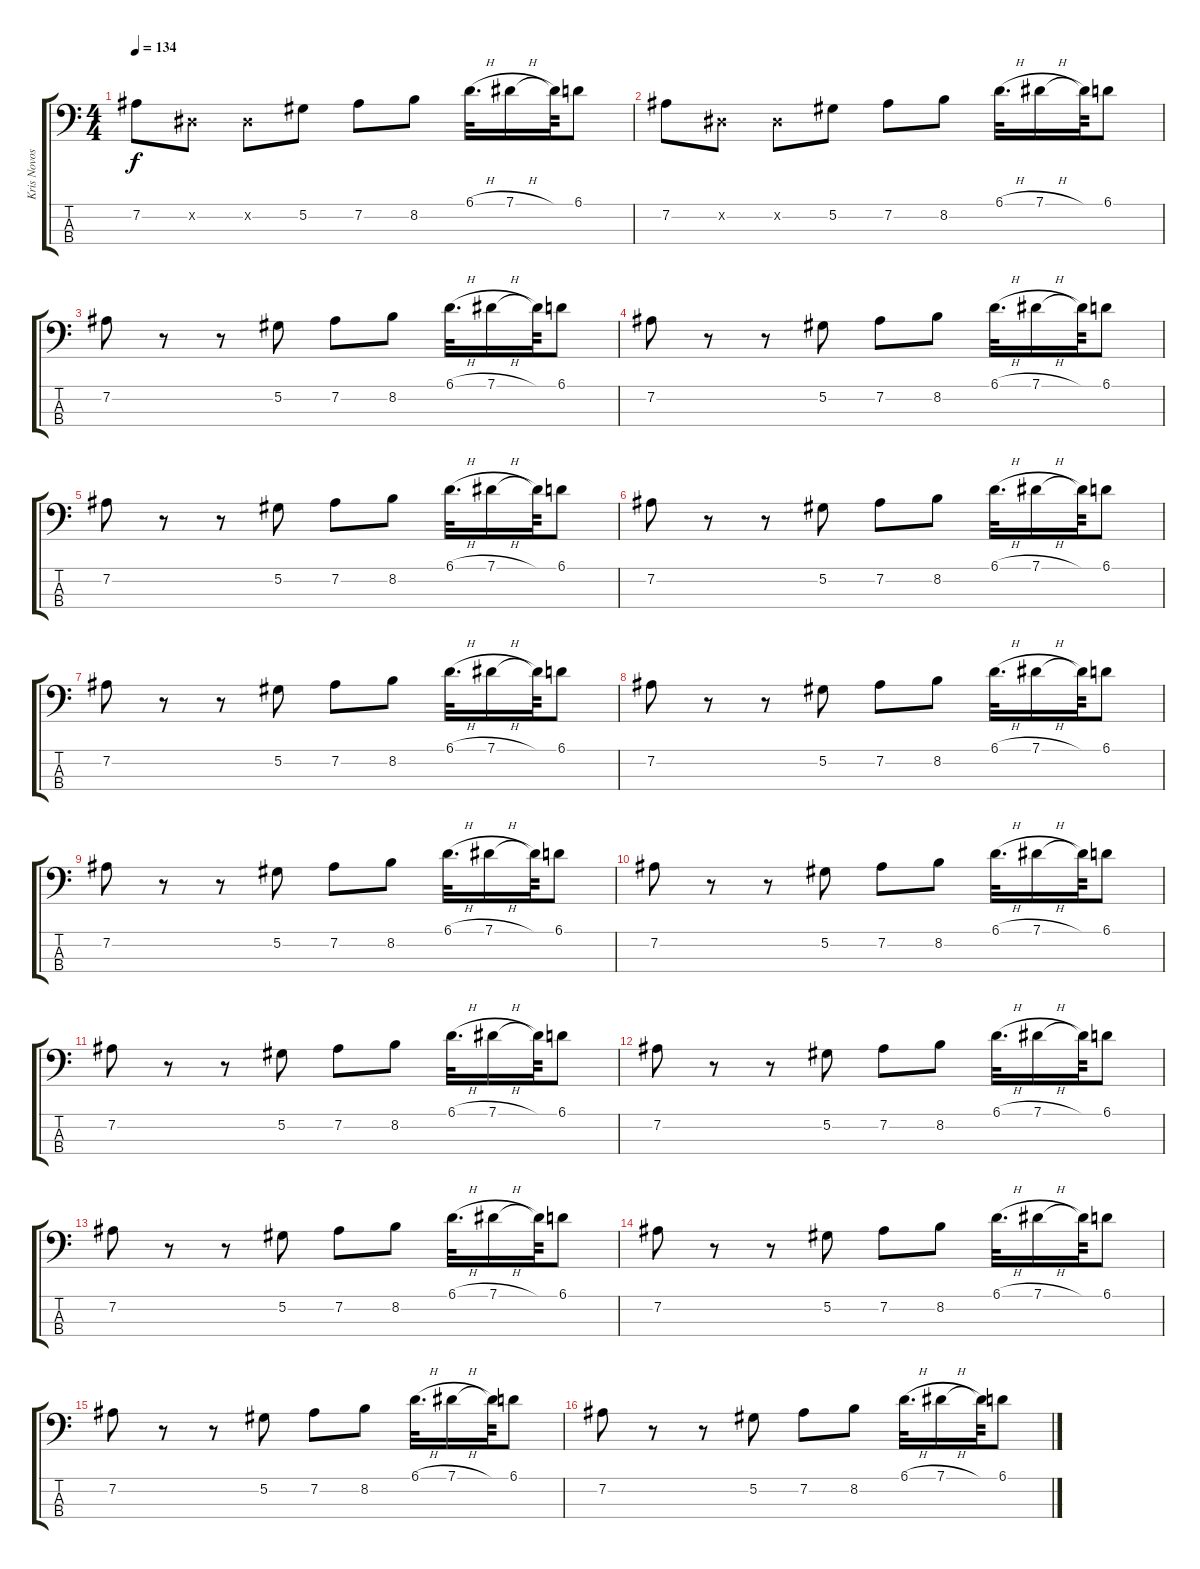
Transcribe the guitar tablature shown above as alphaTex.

\track ("Kris Novoselic" "Kris Novos") {instrument electricbassfinger}
\staff {score tabs}
\tuning (Ab2 Eb2 Bb1 F1) {hide}
\ts (4 4)
\tempo 134
\clef f4
\ks c
7.2.8{dy f instrument electricbassfinger} 0.2{x}.8 0.2{x}.8 5.2.8 7.2.8 8.2.8 6.1{h}.32{d} 7.1{h}.16 7.1{t}.64 6.1.8 |
7.2.8 0.2{x}.8 0.2{x}.8 5.2.8 7.2.8 8.2.8 6.1{h}.32{d} 7.1{h}.16 7.1{t}.64 6.1.8 |
7.2.8 r.8 r.8 5.2.8 7.2.8 8.2.8 6.1{h}.32{d} 7.1{h}.16 7.1{t}.64 6.1.8 |
7.2.8 r.8 r.8 5.2.8 7.2.8 8.2.8 6.1{h}.32{d} 7.1{h}.16 7.1{t}.64 6.1.8 |
7.2.8 r.8 r.8 5.2.8 7.2.8 8.2.8 6.1{h}.32{d} 7.1{h}.16 7.1{t}.64 6.1.8 |
7.2.8 r.8 r.8 5.2.8 7.2.8 8.2.8 6.1{h}.32{d} 7.1{h}.16 7.1{t}.64 6.1.8 |
7.2.8 r.8 r.8 5.2.8 7.2.8 8.2.8 6.1{h}.32{d} 7.1{h}.16 7.1{t}.64 6.1.8 |
7.2.8 r.8 r.8 5.2.8 7.2.8 8.2.8 6.1{h}.32{d} 7.1{h}.16 7.1{t}.64 6.1.8 |
7.2.8 r.8 r.8 5.2.8 7.2.8 8.2.8 6.1{h}.32{d} 7.1{h}.16 7.1{t}.64 6.1.8 |
7.2.8 r.8 r.8 5.2.8 7.2.8 8.2.8 6.1{h}.32{d} 7.1{h}.16 7.1{t}.64 6.1.8 |
7.2.8 r.8 r.8 5.2.8 7.2.8 8.2.8 6.1{h}.32{d} 7.1{h}.16 7.1{t}.64 6.1.8 |
7.2.8 r.8 r.8 5.2.8 7.2.8 8.2.8 6.1{h}.32{d} 7.1{h}.16 7.1{t}.64 6.1.8 |
7.2.8 r.8 r.8 5.2.8 7.2.8 8.2.8 6.1{h}.32{d} 7.1{h}.16 7.1{t}.64 6.1.8 |
7.2.8 r.8 r.8 5.2.8 7.2.8 8.2.8 6.1{h}.32{d} 7.1{h}.16 7.1{t}.64 6.1.8 |
7.2.8 r.8 r.8 5.2.8 7.2.8 8.2.8 6.1{h}.32{d} 7.1{h}.16 7.1{t}.64 6.1.8 |
7.2.8 r.8 r.8 5.2.8 7.2.8 8.2.8 6.1{h}.32{d} 7.1{h}.16 7.1{t}.64 6.1.8
